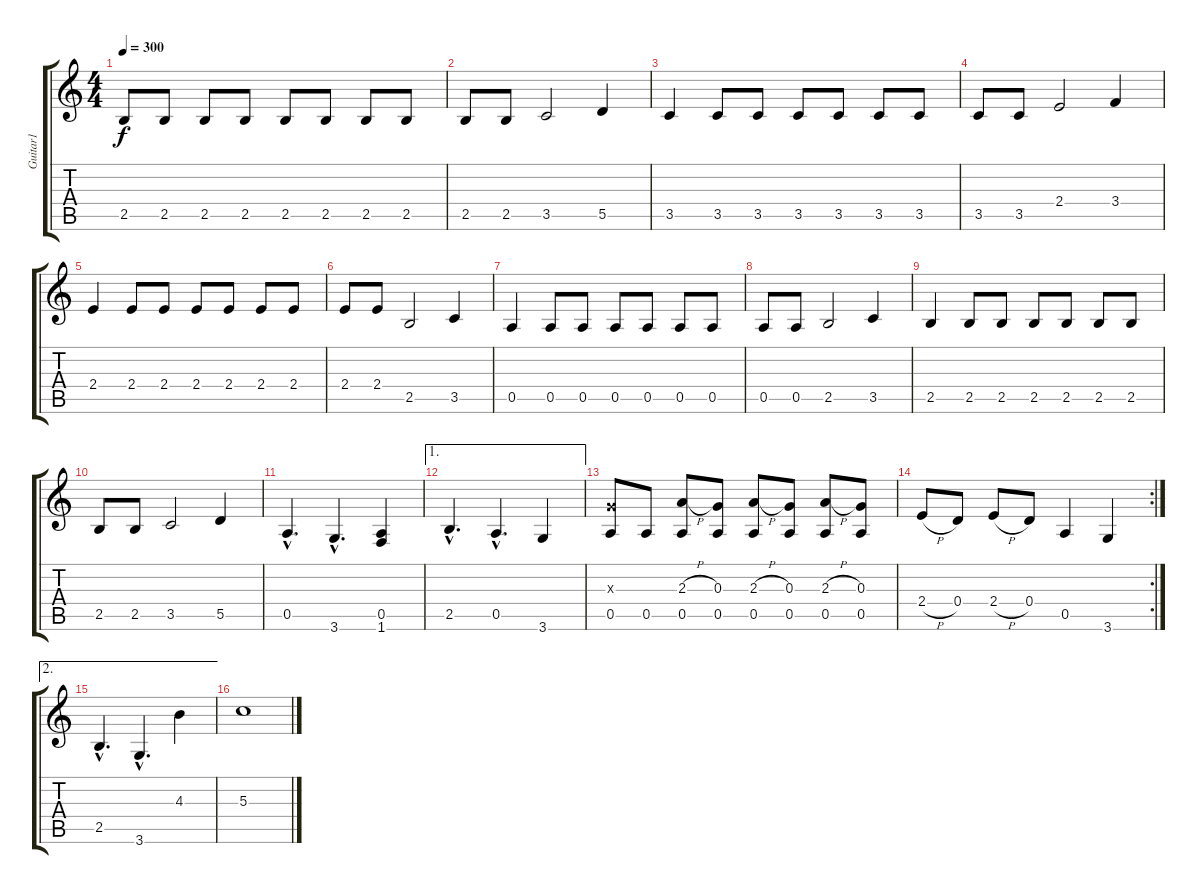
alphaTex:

\track ("Guitar1" "Guitar1") {instrument overdrivenguitar}
\staff {score tabs}
\tuning (E4 B3 G3 D3 A2 E2) {hide}
\ts (4 4)
\tempo 300
\clef g2
\ks c
2.5.8{dy f} 2.5.8 2.5.8 2.5.8 2.5.8 2.5.8 2.5.8 2.5.8 |
2.5.8 2.5.8 3.5.2 5.5.4 |
3.5.4 3.5.8 3.5.8 3.5.8 3.5.8 3.5.8 3.5.8 |
3.5.8 3.5.8 2.4.2 3.4.4 |
2.4.4 2.4.8 2.4.8 2.4.8 2.4.8 2.4.8 2.4.8 |
2.4.8 2.4.8 2.5.2 3.5.4 |
0.5.4 0.5.8 0.5.8 0.5.8 0.5.8 0.5.8 0.5.8 |
0.5.8 0.5.8 2.5.2 3.5.4 |
2.5.4 2.5.8 2.5.8 2.5.8 2.5.8 2.5.8 2.5.8 |
2.5.8 2.5.8 3.5.2 5.5.4 |
0.5{hac}.4{d} 3.6{hac}.4{d} (0.5 1.6).4 |
\ae 1
2.5{hac}.4{d} 0.5{hac}.4{d} 3.6.4 |
(0.3{x} 0.5).8 0.5.8 (2.3{h} 0.5).8 (0.3 0.5).8 (2.3{h} 0.5).8 (0.3 0.5).8 (2.3{h} 0.5).8 (0.3 0.5).8 |
\rc 2
2.4{h}.8 0.4.8 2.4{h}.8 0.4.8 0.5.4 3.6.4 |
\ae 2
2.5{hac}.4{d} 3.6{hac}.4{d} 4.3.4 |
5.3.1
